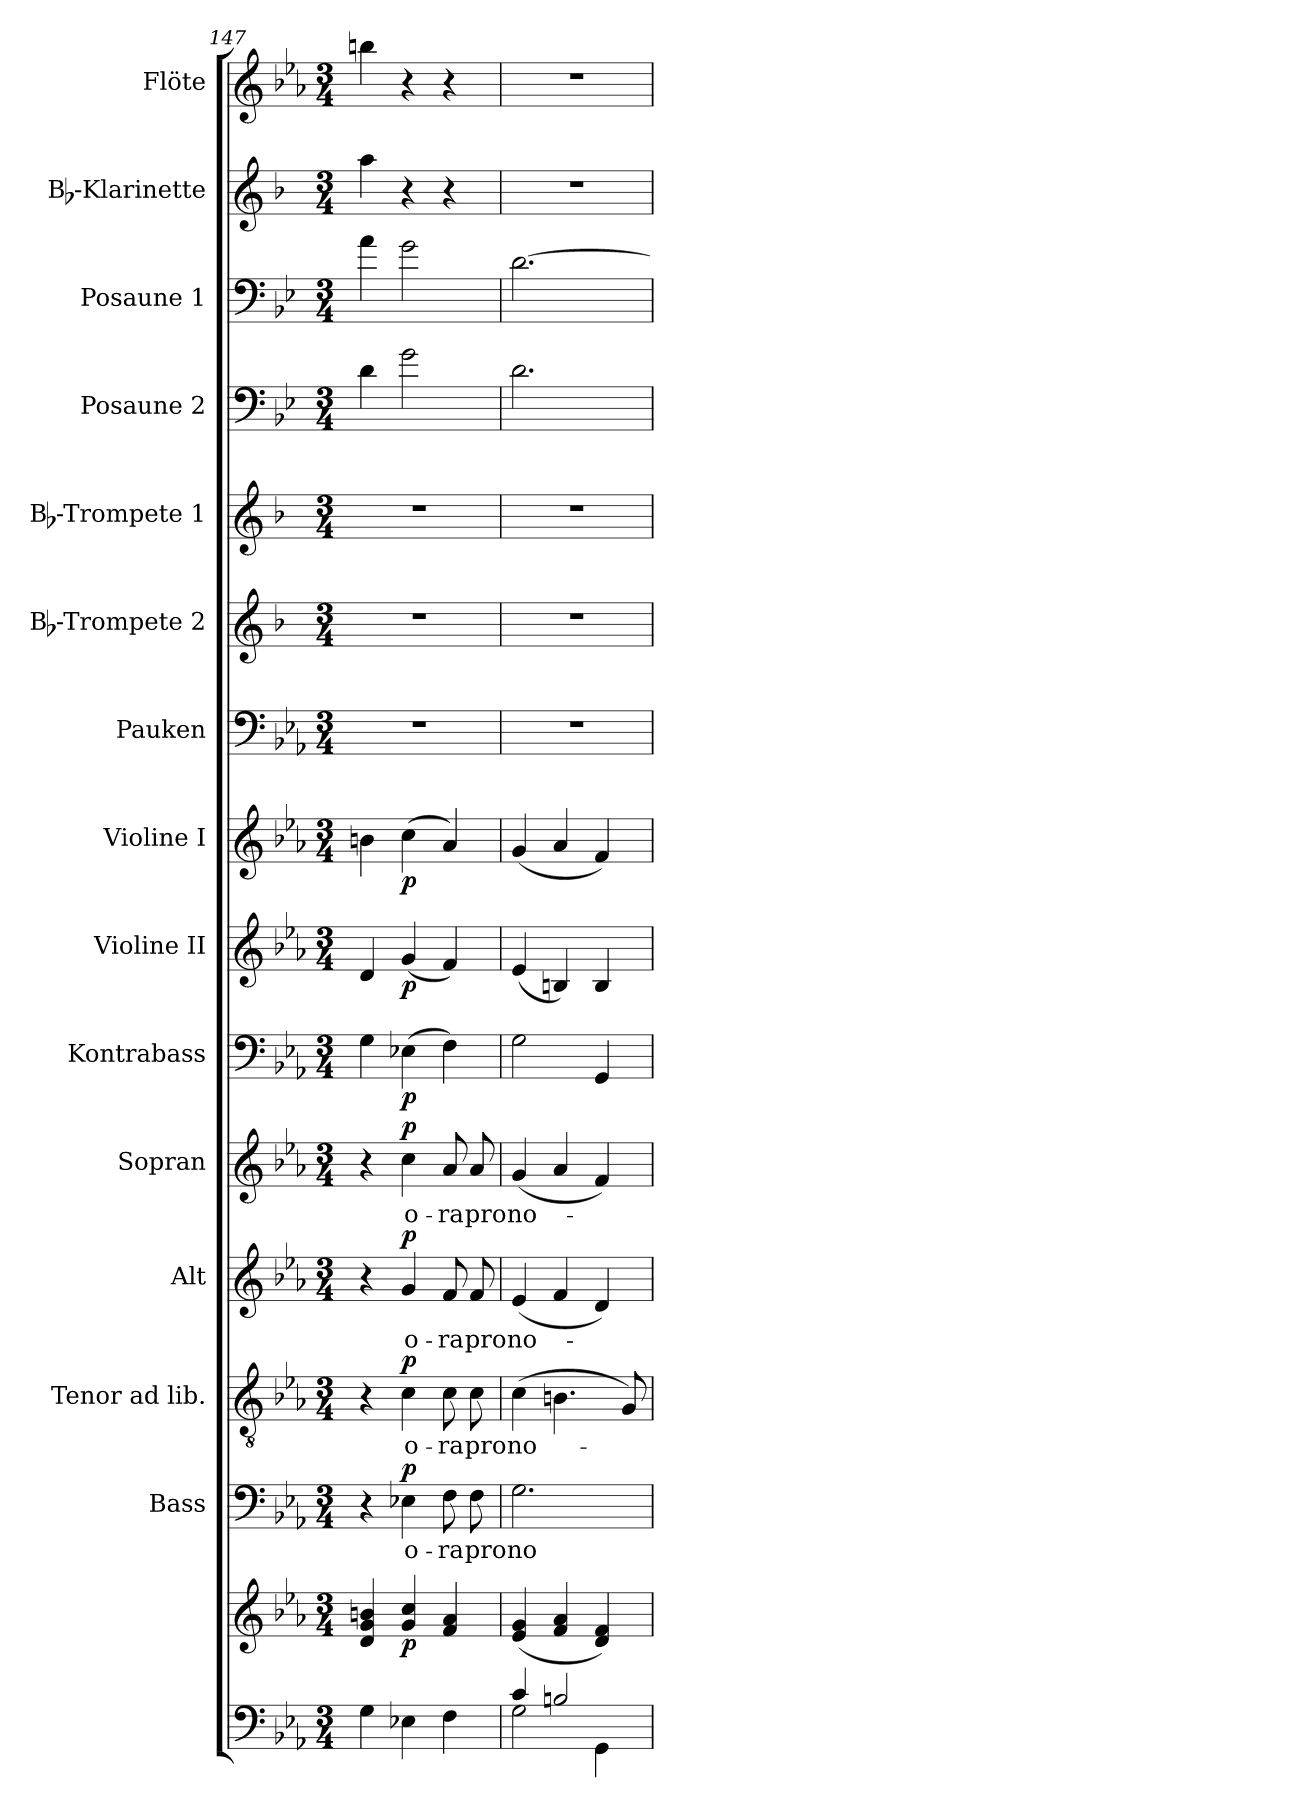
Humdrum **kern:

**kern	**kern	**dynam	**kern	**text	**dynam	**kern	**text	**dynam	**kern	**text	**dynam	**kern	**text	**dynam	**kern	**dynam	**kern	**dynam	**kern	**dynam	**kern	**kern	**kern	**kern	**kern	**kern	**kern
*part15	*part15	*part15	*part14	*part14	*part14	*part13	*part13	*part13	*part12	*part12	*part12	*part11	*part11	*part11	*part10	*part10	*part9	*part9	*part8	*part8	*part7	*part6	*part5	*part4	*part3	*part2	*part1
*staff16	*staff15	*staff15/16	*staff14	*staff14	*staff14	*staff13	*staff13	*staff13	*staff12	*staff12	*staff12	*staff11	*staff11	*staff11	*staff10	*staff10	*staff9	*staff9	*staff8	*staff8	*staff7	*staff6	*staff5	*staff4	*staff3	*staff2	*staff1
*	*	*	*I"Bass	*	*	*I"Tenor ad lib.	*	*	*I"Alt	*	*	*I"Sopran	*	*	*I"Kontrabass	*	*I"Violine II	*	*I"Violine I	*	*I"Pauken	*I"Bb-Trompete 2	*I"Bb-Trompete 1	*I"Posaune 2	*I"Posaune 1	*I"Bb-Klarinette	*I"Flöte
*	*	*	*I'B.	*	*	*I'T.	*	*	*I'A.	*	*	*I'S.	*	*	*I'Kb.	*	*I'Vl. II	*	*I'Vl. I	*	*I'Pk.	*I'Bb Trp. 2	*I'Bb Trp. 1	*I'Pos. 2	*I'Pos. 1	*I'Bb Kl.	*I'Fl.
*clefF4	*clefG2	*	*clefF4	*	*	*clefGv2	*	*	*clefG2	*	*	*clefG2	*	*	*clefF4	*	*clefG2	*	*clefG2	*	*clefF4	*clefG2	*clefG2	*clefF4	*clefF4	*clefG2	*clefG2
*	*	*	*	*	*	*	*	*	*	*	*	*	*	*	*ITrd7c12	*	*	*	*	*	*	*ITrd1c2	*ITrd1c2	*ITrd4c7	*ITrd4c7	*ITrd1c2	*
*k[b-e-a-]	*k[b-e-a-]	*	*k[b-e-a-]	*	*	*k[b-e-a-]	*	*	*k[b-e-a-]	*	*	*k[b-e-a-]	*	*	*k[b-e-a-]	*	*k[b-e-a-]	*	*k[b-e-a-]	*	*k[b-e-a-]	*k[b-e-a-]	*k[b-e-a-]	*k[b-e-a-]	*k[b-e-a-]	*k[b-e-a-]	*k[b-e-a-]
*E-:	*E-:	*	*E-:	*	*	*E-:	*	*	*E-:	*	*	*E-:	*	*	*E-:	*	*E-:	*	*E-:	*	*E-:	*E-:	*E-:	*E-:	*E-:	*E-:	*E-:
*M3/4	*M3/4	*	*M3/4	*	*	*M3/4	*	*	*M3/4	*	*	*M3/4	*	*	*M3/4	*	*M3/4	*	*M3/4	*	*M3/4	*M3/4	*M3/4	*M3/4	*M3/4	*M3/4	*M3/4
=147	=147	=147	=147	=147	=147	=147	=147	=147	=147	=147	=147	=147	=147	=147	=147	=147	=147	=147	=147	=147	=147	=147	=147	=147	=147	=147	=147
4G\	4d/ 4g/ 4bn/	.	4r	.	.	4r	.	.	4r	.	.	4r	.	.	4GG\	.	4d/	.	4bn\	.	2.r	2.r	2.r	4G\	4d\	4gg\	4bbn\
!	!	!LO:DY:b	!	!LO:LY:b	!LO:DY:a	!	!LO:LY:b	!LO:DY:a	!	!LO:LY:b	!LO:DY:a	!	!LO:LY:b	!LO:DY:a	!	!LO:DY:b	!	!LO:DY:b	!	!LO:DY:b	!	!	!	!	!	!	!
4E-X\	4g/ 4cc/	p	4E-X\	o-	p	4c\	o-	p	4g/	o-	p	4cc\	o-	p	(>4EE-X\	p	(<4g/	p	(>4cc\	p	.	.	.	2c\	2c\	4r	4r
!	!	!	!	!LO:LY:b	!	!	!LO:LY:b	!	!	!LO:LY:b	!	!	!LO:LY:b	!	!	!	!	!	!	!	!	!	!	!	!	!	!
4F\	4f/ 4a-/	.	8F\	-ra	.	8c\	-ra	.	8f/	-ra	.	8a-/	-ra	.	4FF\)	.	4f/)	.	4a-/)	.	.	.	.	.	.	4r	4r
!	!	!	!	!LO:LY:b	!	!	!LO:LY:b	!	!	!LO:LY:b	!	!	!LO:LY:b	!	!	!	!	!	!	!	!	!	!	!	!	!	!
.	.	.	8F\	pro	.	8c\	pro	.	8f/	pro	.	8a-/	pro	.	.	.	.	.	.	.	.	.	.	.	.	.	.
=148	=148	=148	=148	=148	=148	=148	=148	=148	=148	=148	=148	=148	=148	=148	=148	=148	=148	=148	=148	=148	=148	=148	=148	=148	=148	=148	=148
*^	*	*	*	*	*	*	*	*	*	*	*	*	*	*	*	*	*	*	*	*	*	*	*	*	*	*	*
!	!	!	!	!	!LO:LY:b	!	!	!LO:LY:b	!	!	!LO:LY:b	!	!	!LO:LY:b	!	!	!	!	!	!	!	!	!	!	!	!	!	!
4c/	2G\	(<4e-/ 4g/	.	2.G\	no-	.	(>4c\	no-	.	(<4e-/	no-	.	(<4g/	no-	.	2GG\	.	(<4e-/	.	(<4g/	.	2.r	2.r	2.r	2.G\	[2.G\	2.r	2.r
2Bn/	.	4f/ 4a-/	.	.	.	.	4.Bn\	.	.	4f/	.	.	4a-/	.	.	.	.	4Bn/)	.	4a-/	.	.	.	.	.	.	.	.
.	4GG\	4d/ 4f/)	.	.	.	.	.	.	.	4d/)	.	.	4f/)	.	.	4GGG/	.	4B/	.	4f/)	.	.	.	.	.	.	.	.
.	.	.	.	.	.	.	8G/)	.	.	.	.	.	.	.	.	.	.	.	.	.	.	.	.	.	.	.	.	.
*v	*v	*	*	*	*	*	*	*	*	*	*	*	*	*	*	*	*	*	*	*	*	*	*	*	*	*	*	*
=	=	=	=	=	=	=	=	=	=	=	=	=	=	=	=	=	=	=	=	=	=	=	=	=	=	=	=
*-	*-	*-	*-	*-	*-	*-	*-	*-	*-	*-	*-	*-	*-	*-	*-	*-	*-	*-	*-	*-	*-	*-	*-	*-	*-	*-	*-
